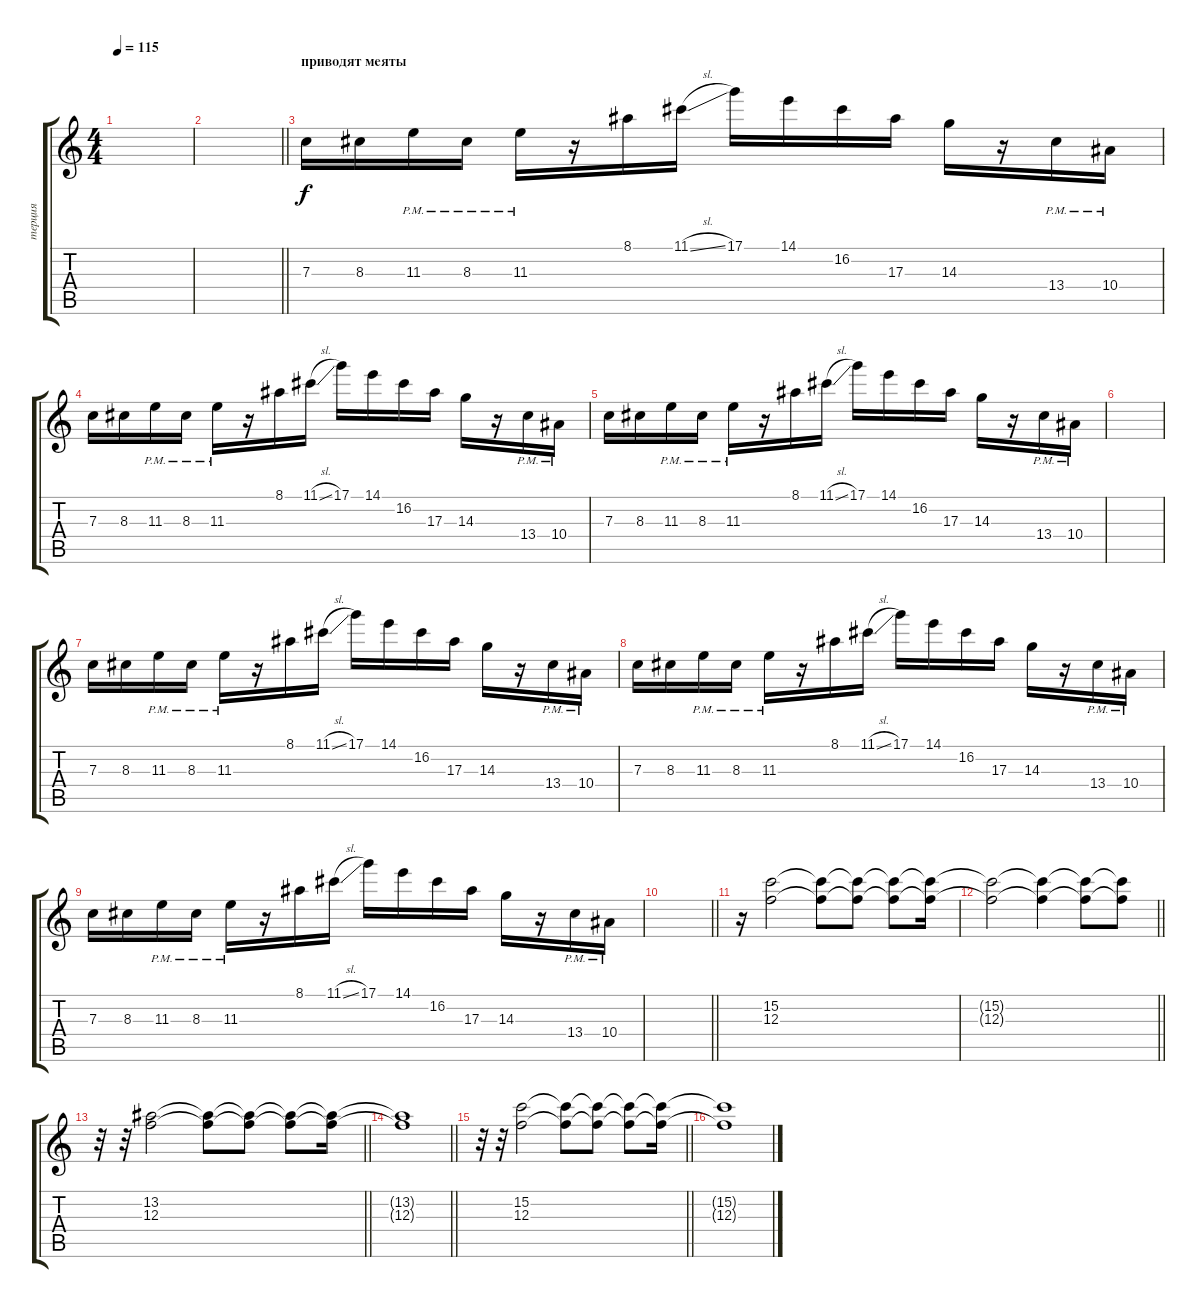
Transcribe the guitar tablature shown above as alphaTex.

\track ("терция" "терция") {instrument distortionguitar}
\staff {score tabs}
\tuning (D4 A3 F3 C3 G2 C2) {hide}
\ts (4 4)
\tempo 115
\clef g2
\ks c
|
\barLineRight lightlight
|
\section ("" "приводят меяты")
7.3.16 8.3.16 11.3{pm}.16 8.3{pm}.16 11.3{pm}.16 r.16 8.1.16 11.1{sl}.16 17.1.16 14.1.16 16.2.16 17.3.16 14.3.16 r.16 13.4{pm}.16 10.4{pm}.16 |
7.3.16 8.3.16 11.3{pm}.16 8.3{pm}.16 11.3{pm}.16 r.16 8.1.16 11.1{sl}.16 17.1.16 14.1.16 16.2.16 17.3.16 14.3.16 r.16 13.4{pm}.16 10.4{pm}.16 |
7.3.16 8.3.16 11.3{pm}.16 8.3{pm}.16 11.3{pm}.16 r.16 8.1.16 11.1{sl}.16 17.1.16 14.1.16 16.2.16 17.3.16 14.3.16 r.16 13.4{pm}.16 10.4{pm}.16 |
|
7.3.16 8.3.16 11.3{pm}.16 8.3{pm}.16 11.3{pm}.16 r.16 8.1.16 11.1{sl}.16 17.1.16 14.1.16 16.2.16 17.3.16 14.3.16 r.16 13.4{pm}.16 10.4{pm}.16 |
7.3.16 8.3.16 11.3{pm}.16 8.3{pm}.16 11.3{pm}.16 r.16 8.1.16 11.1{sl}.16 17.1.16 14.1.16 16.2.16 17.3.16 14.3.16 r.16 13.4{pm}.16 10.4{pm}.16 |
7.3.16 8.3.16 11.3{pm}.16 8.3{pm}.16 11.3{pm}.16 r.16 8.1.16 11.1{sl}.16 17.1.16 14.1.16 16.2.16 17.3.16 14.3.16 r.16 13.4{pm}.16 10.4{pm}.16 |
\barLineRight lightlight
|
r.16{volume 16 balance 8 instrument distortionguitar} (15.2 12.3).2 (15.2{t} 12.3{t}).8 (15.2{t} 12.3{t}).8 (15.2{t} 12.3{t}).8 (15.2{t} 12.3{t}).16 |
\barLineRight lightlight
(15.2{t} 12.3{t}).2 (15.2{t} 12.3{t}).4 (15.2{t} 12.3{t}).8 (15.2{t} 12.3{t}).8 |
\barLineRight lightlight
r.32{volume 0} r.32{volume 16 balance 8 instrument distortionguitar} (13.2 12.3).2 (13.2{t} 12.3{t}).8 (13.2{t} 12.3{t}).8 (13.2{t} 12.3{t}).8 (13.2{t} 12.3{t}).16 |
\barLineRight lightlight
(13.2{t} 12.3{t}).1 |
\barLineRight lightlight
r.32{volume 0} r.32{volume 16 balance 8 instrument distortionguitar} (15.2 12.3).2 (15.2{t} 12.3{t}).8 (15.2{t} 12.3{t}).8 (15.2{t} 12.3{t}).8 (15.2{t} 12.3{t}).16 |
(15.2{t} 12.3{t}).1
